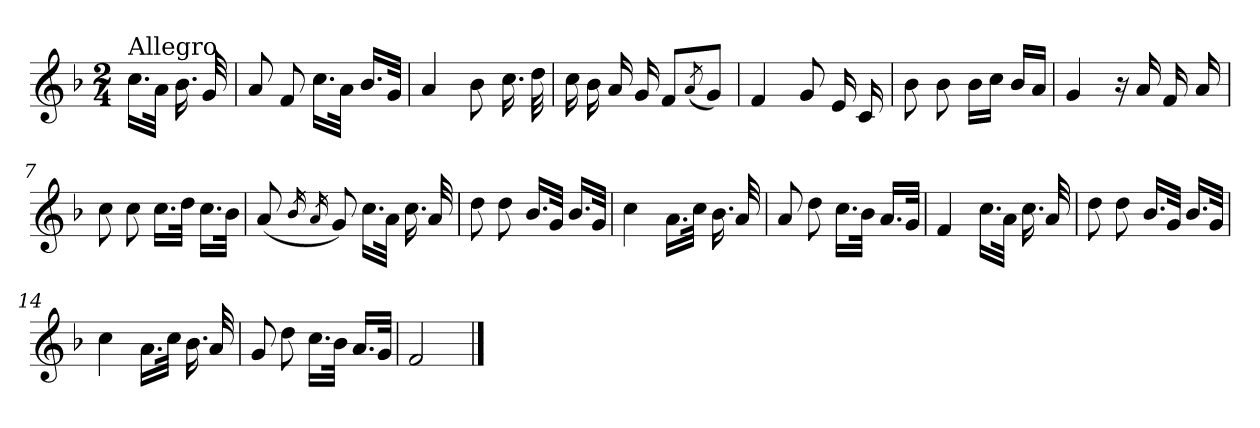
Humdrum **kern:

**kern
*part1
*staff1
*clefG2
*k[b-]
*F:
*M2/4
=
!LO:TX:a:t=Allegro
16.cc\LL
32a\JJk
16.b-\
32g/
=1
8a/
8f/
16.cc\LL
32a\JJk
16.b-/LL
32g/JJk
=2
4a/
8b-\
16.cc\
32dd\
=3
16cc\
16b-\
16a/
16g/
8f/L
(<8qa/
8g/J)
=4
4f/
8g/
16e/
16c/
=5
8b-\
8b-\
16b-\LL
16cc\JJ
16b-/LL
16a/JJ
!!LO:LB:g=z
=6
4g/
16r
16a/
16f/
16a/
=7
8cc\
8cc\
16.cc\LL
32dd\JJk
16.cc\LL
32b-\JJk
=8
(<8a/
16qb-/
16qa/
8g/)
16.cc\LL
32a\JJk
16.cc\
32a/
=9
8dd\
8dd\
16.b-/LL
32g/JJk
16.b-/LL
32g/JJk
=10
4cc\
16.a\LL
32cc\JJk
16.b-\
32a/
=11
8a/
8dd\
16.cc\LL
32b-\JJk
16.a/LL
32g/JJk
!!LO:LB:g=z
=12
4f/
16.cc\LL
32a\JJk
16.cc\
32a/
=13
8dd\
8dd\
16.b-/LL
32g/JJk
16.b-/LL
32g/JJk
=14
4cc\
16.a\LL
32cc\JJk
16.b-\
32a/
=15
8g/
8dd\
16.cc\LL
32b-\JJk
16.a/LL
32g/JJk
=16
2f/
==
*-
